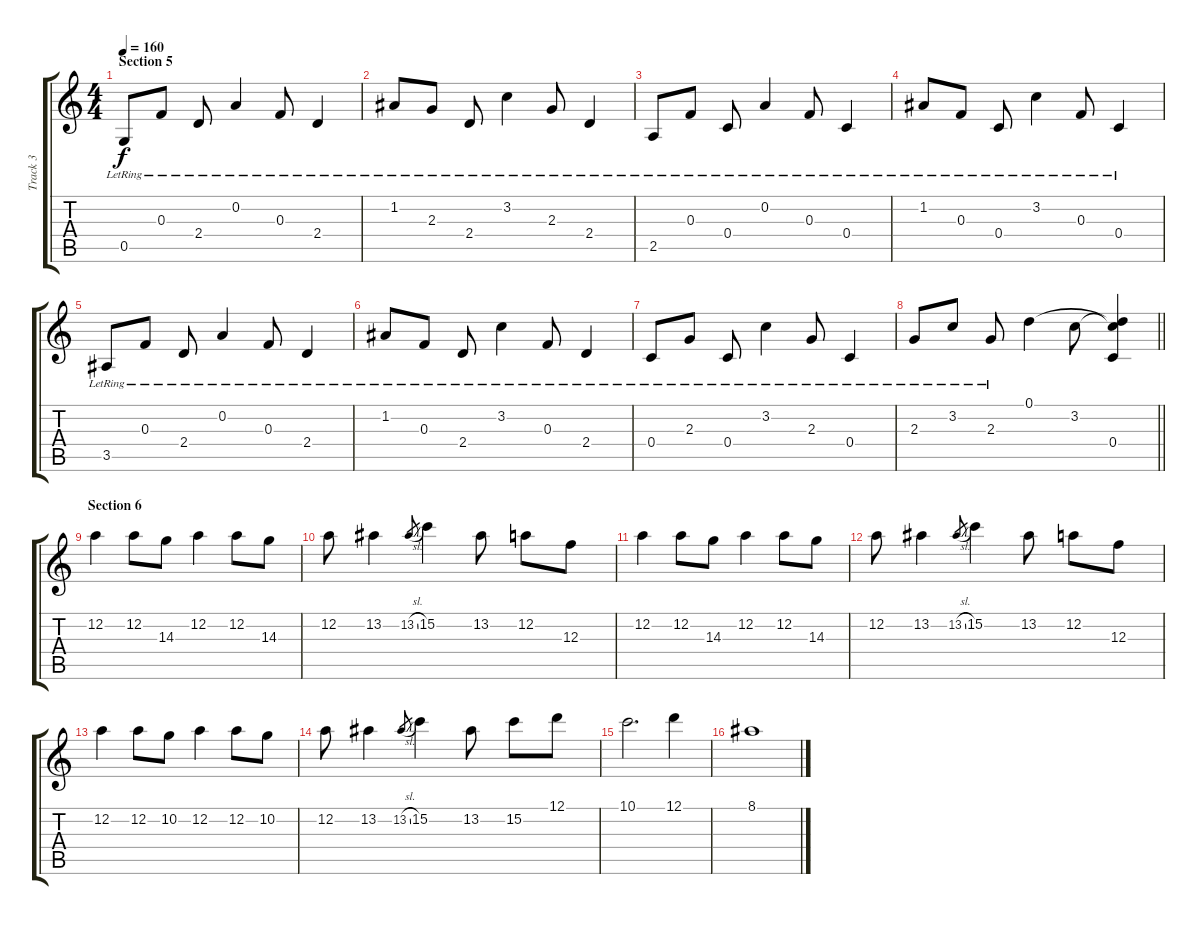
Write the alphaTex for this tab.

\track ("Track 3" "Track 3") {instrument distortionguitar}
\staff {score tabs}
\tuning (D4 A3 F3 C3 G2 D2) {hide}
\ts (4 4)
\section ("" "Section 5")
\tempo 160
\clef g2
\ks c
0.5{lr}.8{dy f} 0.3{lr}.8 2.4{lr}.8 0.2{lr}.4 0.3{lr}.8 2.4{lr}.4 |
1.2{lr}.8 2.3{lr}.8 2.4{lr}.8 3.2{lr}.4 2.3{lr}.8 2.4{lr}.4 |
2.5{lr}.8 0.3{lr}.8 0.4{lr}.8 0.2{lr}.4 0.3{lr}.8 0.4{lr}.4 |
1.2{lr}.8 0.3{lr}.8 0.4{lr}.8 3.2{lr}.4 0.3{lr}.8 0.4{lr}.4 |
3.5{lr}.8 0.3{lr}.8 2.4{lr}.8 0.2{lr}.4 0.3{lr}.8 2.4{lr}.4 |
1.2{lr}.8 0.3{lr}.8 2.4{lr}.8 3.2{lr}.4 0.3{lr}.8 2.4{lr}.4 |
0.4{lr}.8 2.3{lr}.8 0.4{lr}.8 3.2{lr}.4 2.3{lr}.8 0.4{lr}.4 |
\barLineRight lightlight
2.3{lr}.8 3.2{lr}.8 2.3{lr}.8 0.1.4 3.2.8 (0.1{t} 3.2{t} 0.4).4 |
\section ("" "Section 6")
12.2.4 12.2.8 14.3.8 12.2.4 12.2.8 14.3.8 |
12.2.8 13.2.4 13.2{sl}.8{gr} 15.2.4 13.2.8 12.2.8 12.3.8 |
12.2.4 12.2.8 14.3.8 12.2.4 12.2.8 14.3.8 |
12.2.8 13.2.4 13.2{sl}.8{gr} 15.2.4 13.2.8 12.2.8 12.3.8 |
12.2.4 12.2.8 10.2.8 12.2.4 12.2.8 10.2.8 |
12.2.8 13.2.4 13.2{sl}.8{gr} 15.2.4 13.2.8 15.2.8 12.1.8 |
10.1.2{d} 12.1.4 |
8.1.1
